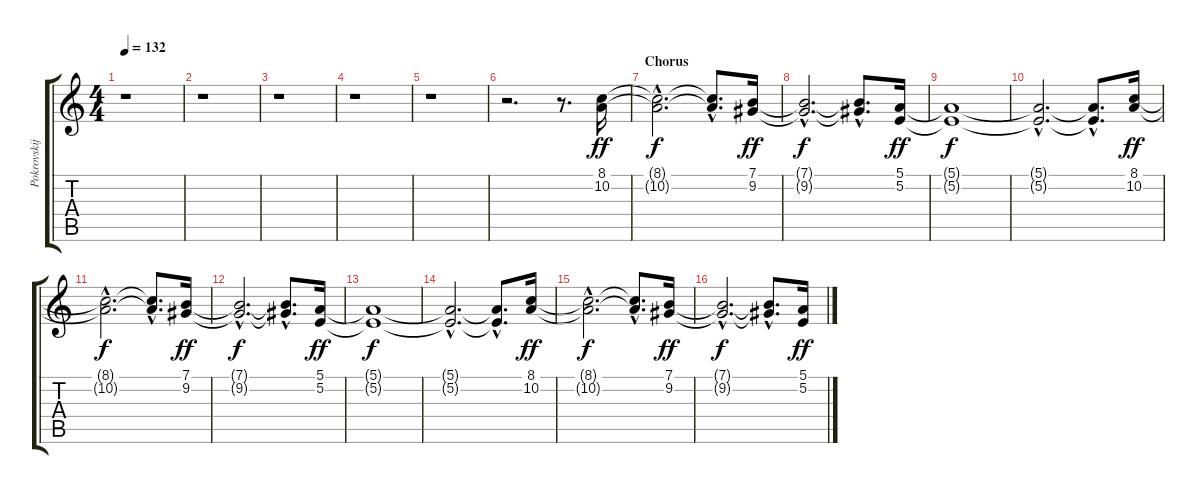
\track ("Pokrovskij" "Pokrovskij") {instrument churchorgan}
\staff {score tabs}
\tuning (E4 B3 G3 D3 A2 E2) {hide}
\ts (4 4)
\tempo 132
\clef g2
\ks c
r.1{dy ff} |
r.1 |
r.1 |
r.1 |
r.1 |
r.2{d} r.8{d} (8.1 10.2).16 |
\section ("" "Chorus")
(8.1{hac t} 10.2{hac t}).2{d dy f} (8.1{hac t} 10.2{hac t}).8{d} (7.1 9.2).16{dy ff} |
(7.1{hac t} 9.2{hac t}).2{d dy f} (7.1{hac t} 9.2{hac t}).8{d} (5.1 5.2).16{dy ff} |
(5.1{t} 5.2{t}).1{dy f} |
(5.1{hac t} 5.2{hac t}).2{d} (5.1{hac t} 5.2{hac t}).8{d} (8.1 10.2).16{dy ff} |
(8.1{hac t} 10.2{hac t}).2{d dy f} (8.1{hac t} 10.2{hac t}).8{d} (7.1 9.2).16{dy ff} |
(7.1{hac t} 9.2{hac t}).2{d dy f} (7.1{hac t} 9.2{hac t}).8{d} (5.1 5.2).16{dy ff} |
(5.1{t} 5.2{t}).1{dy f} |
(5.1{hac t} 5.2{hac t}).2{d} (5.1{hac t} 5.2{hac t}).8{d} (8.1 10.2).16{dy ff} |
(8.1{hac t} 10.2{hac t}).2{d dy f} (8.1{hac t} 10.2{hac t}).8{d} (7.1 9.2).16{dy ff} |
(7.1{hac t} 9.2{hac t}).2{d dy f} (7.1{hac t} 9.2{hac t}).8{d} (5.1 5.2).16{dy ff}
